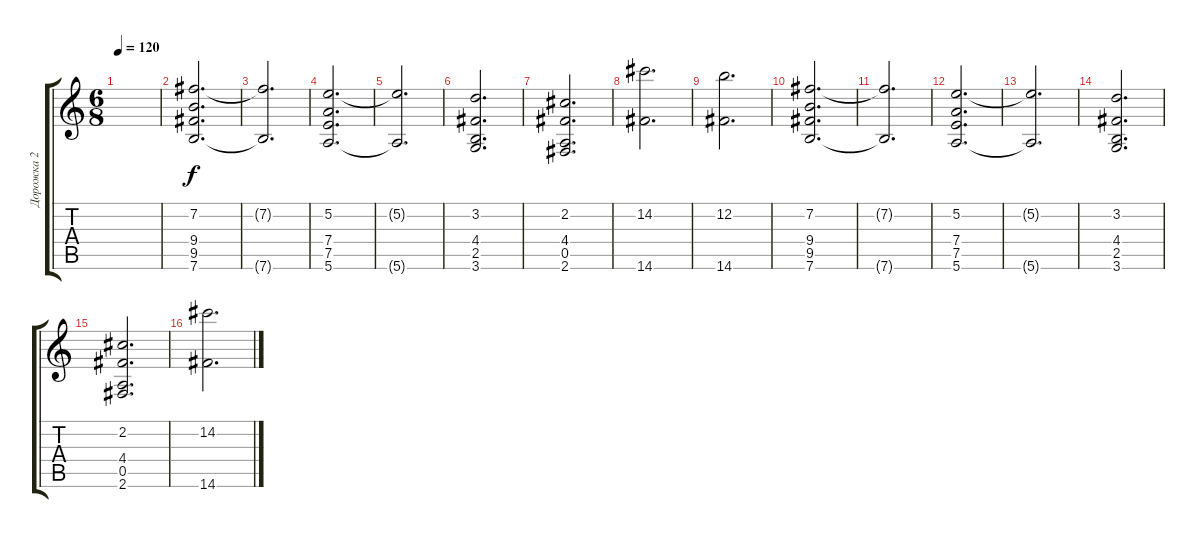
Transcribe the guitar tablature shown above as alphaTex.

\track ("Дорожка 2" "Дорожка 2") {instrument acousticguitarnylon}
\staff {score tabs}
\tuning (E4 B3 G3 D3 A2 E2) {hide}
\ts (6 8)
\tempo 120
\clef g2
\ks c
|
(7.2 9.4 9.5 7.6).2{d} |
(7.2{t} 7.6{t}).2{d} |
(5.2 7.4 7.5 5.6).2{d} |
(5.2{t} 5.6{t}).2{d} |
(3.2 4.4 2.5 3.6).2{d} |
(2.2 4.4 0.5 2.6).2{d} |
(14.2 14.6).2{d} |
(12.2 14.6).2{d} |
(7.2 9.4 9.5 7.6).2{d} |
(7.2{t} 7.6{t}).2{d} |
(5.2 7.4 7.5 5.6).2{d} |
(5.2{t} 5.6{t}).2{d} |
(3.2 4.4 2.5 3.6).2{d} |
(2.2 4.4 0.5 2.6).2{d} |
(14.2 14.6).2{d}
